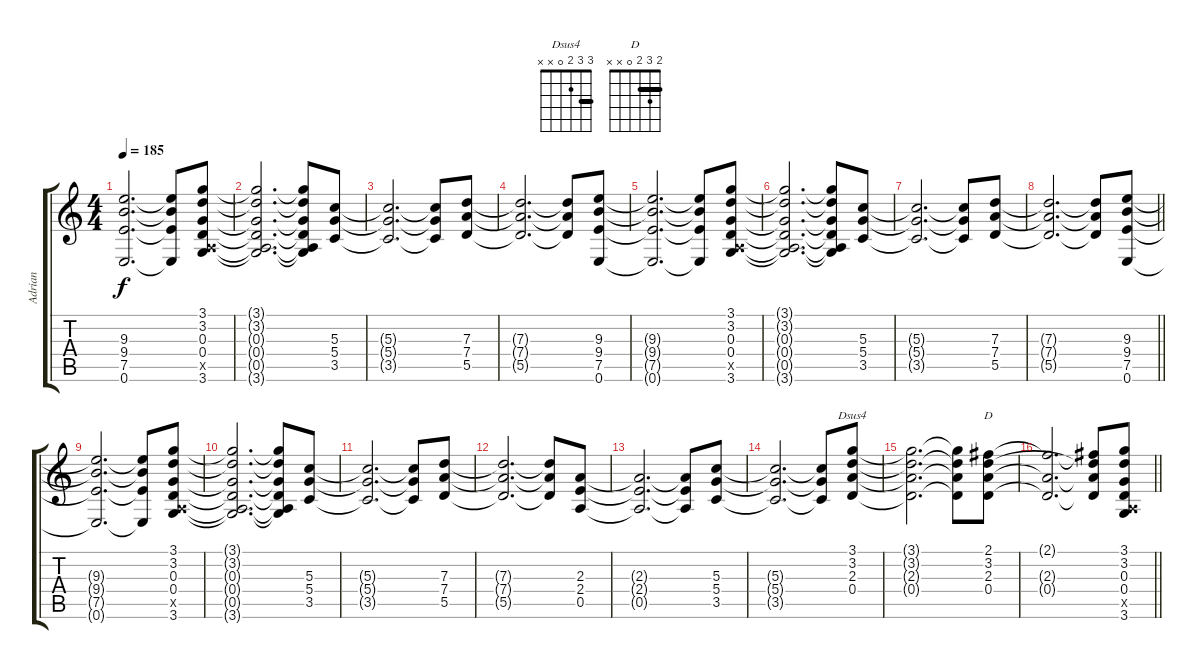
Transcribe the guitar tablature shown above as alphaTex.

\track ("Adrian" "Adrian") {instrument distortionguitar}
\staff {score tabs}
\tuning (E4 B3 G3 D3 A2 E2) {hide}
\chord ("Dsus4" 3 3 2 0 x x) {barre 3}
\chord ("D" 2 3 2 0 x x) {barre 2}
\ts (4 4)
\tempo 185
\clef g2
\ks c
(9.3{t} 9.4{t} 7.5{t} 0.6{t}).2{d dy f} (9.3{t} 9.4{t} 7.5{t} 0.6{t}).8 (3.1 3.2 0.3 0.4 0.5{x} 3.6).8 |
(3.1{t} 3.2{t} 0.3{t} 0.4{t} 0.5{t} 3.6{t}).2{d} (3.1{t} 3.2{t} 0.3{t} 0.4{t} 0.5{t} 3.6{t}).8 (5.3 5.4 3.5).8 |
(5.3{t} 5.4{t} 3.5{t}).2{d} (5.3{t} 5.4{t} 3.5{t}).8 (7.3 7.4 5.5).8 |
(7.3{t} 7.4{t} 5.5{t}).2{d} (7.3{t} 7.4{t} 5.5{t}).8 (9.3 9.4 7.5 0.6).8 |
(9.3{t} 9.4{t} 7.5{t} 0.6{t}).2{d} (9.3{t} 9.4{t} 7.5{t} 0.6{t}).8 (3.1 3.2 0.3 0.4 0.5{x} 3.6).8 |
(3.1{t} 3.2{t} 0.3{t} 0.4{t} 0.5{t} 3.6{t}).2{d} (3.1{t} 3.2{t} 0.3{t} 0.4{t} 0.5{t} 3.6{t}).8 (5.3 5.4 3.5).8 |
(5.3{t} 5.4{t} 3.5{t}).2{d} (5.3{t} 5.4{t} 3.5{t}).8 (7.3 7.4 5.5).8 |
\barLineRight lightlight
(7.3{t} 7.4{t} 5.5{t}).2{d} (7.3{t} 7.4{t} 5.5{t}).8 (9.3 9.4 7.5 0.6).8 |
(9.3{t} 9.4{t} 7.5{t} 0.6{t}).2{d} (9.3{t} 9.4{t} 7.5{t} 0.6{t}).8 (3.1 3.2 0.3 0.4 0.5{x} 3.6).8 |
(3.1{t} 3.2{t} 0.3{t} 0.4{t} 0.5{t} 3.6{t}).2{d} (3.1{t} 3.2{t} 0.3{t} 0.4{t} 0.5{t} 3.6{t}).8 (5.3 5.4 3.5).8 |
(5.3{t} 5.4{t} 3.5{t}).2{d} (5.3{t} 5.4{t} 3.5{t}).8 (7.3 7.4 5.5).8 |
(7.3{t} 7.4{t} 5.5{t}).2{d} (7.3{t} 7.4{t} 5.5{t}).8 (2.3 2.4 0.5).8 |
(2.3{t} 2.4{t} 0.5{t}).2{d} (2.3{t} 2.4{t} 0.5{t}).8 (5.3 5.4 3.5).8 |
(5.3{t} 5.4{t} 3.5{t}).2{d} (5.3{t} 5.4{t} 3.5{t}).8 (3.1 3.2 2.3 0.4).8{ch "Dsus4"} |
(3.1{t} 3.2{t} 2.3{t} 0.4{t}).2{d} (3.1{t} 3.2{t} 2.3{t} 0.4{t}).8 (2.1 3.2 2.3 0.4).8{ch "D"} |
\barLineRight lightlight
(2.1{t} 2.3{t} 0.4{t}).2{d} (2.1{t} 3.2{t} 2.3{t} 0.4{t}).8 (3.1 3.2 0.3 0.4 0.5{x} 3.6).8
